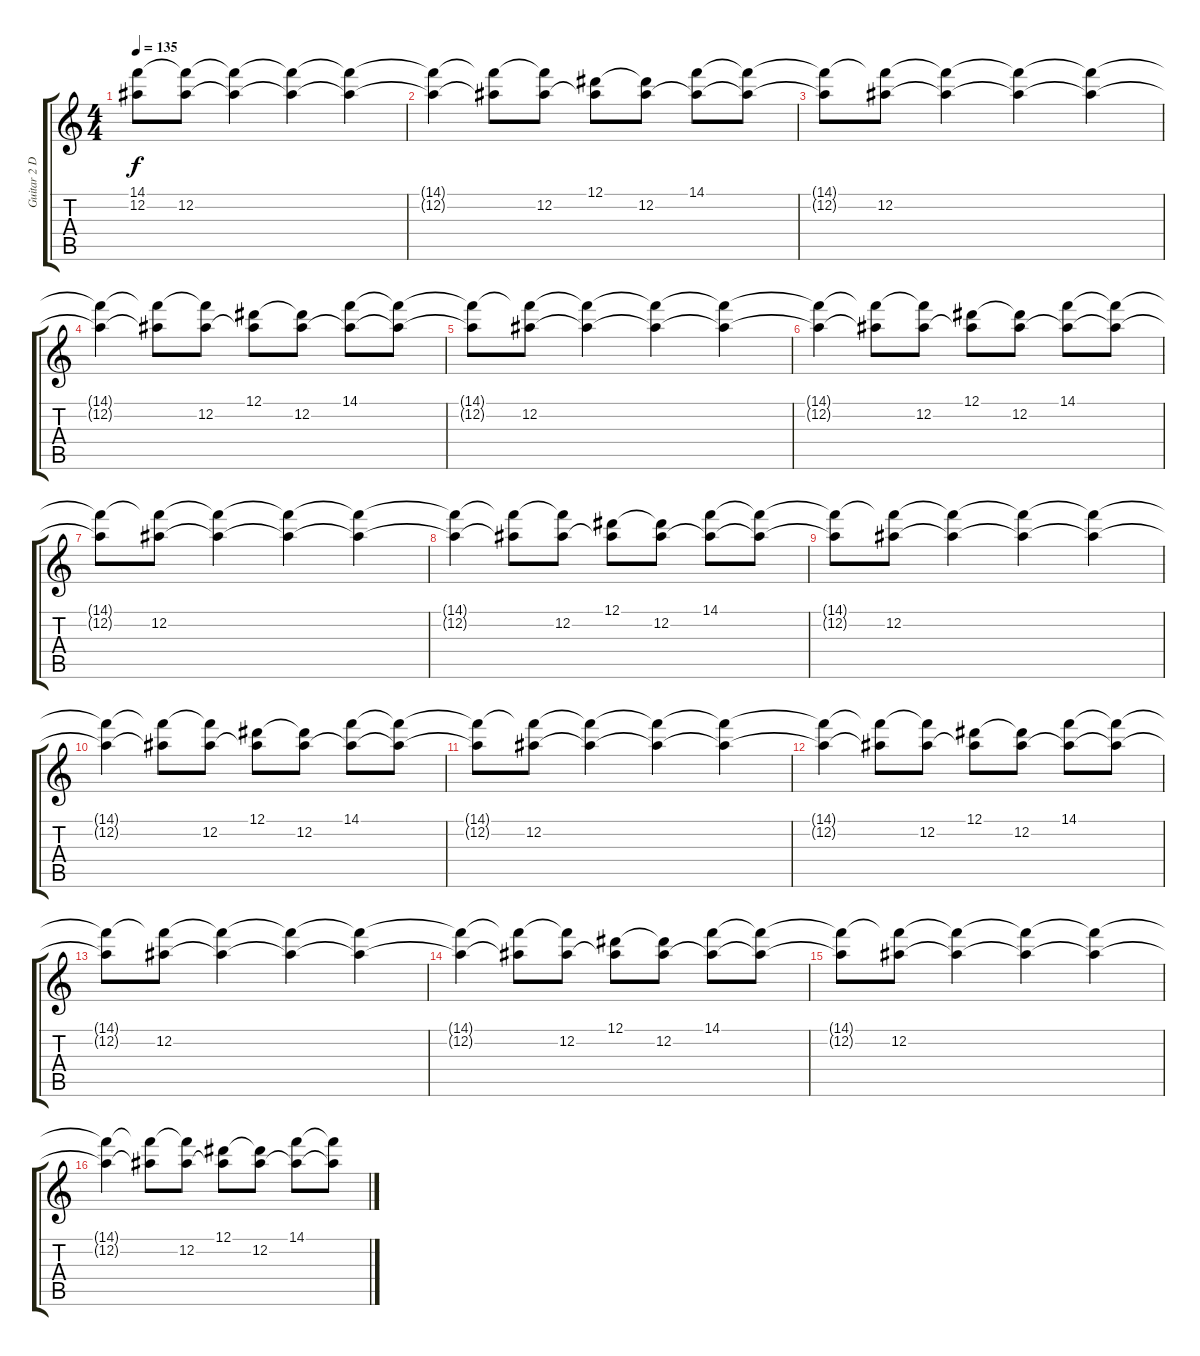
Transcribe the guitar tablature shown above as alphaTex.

\track ("Guitar 2 Delay" "Guitar 2 D") {instrument electricguitarclean}
\staff {score tabs}
\tuning (Eb4 Bb3 Gb3 Db3 Ab2 Eb2) {hide}
\ts (4 4)
\tempo 135
\clef g2
\ks c
(14.1{t} 12.2{t}).8{dy f} (14.1{t} 12.2).8 (14.1{t} 12.2{t}).4 (14.1{t} 12.2{t}).4 (14.1{t} 12.2{t}).4 |
(14.1{t} 12.2{t}).4 (14.1{t} 12.2{t}).8 (14.1{t} 12.2).8 (12.1 12.2{t}).8 (12.1{t} 12.2).8 (14.1 12.2{t}).8 (14.1{t} 12.2{t}).8 |
(14.1{t} 12.2{t}).8 (14.1{t} 12.2).8 (14.1{t} 12.2{t}).4 (14.1{t} 12.2{t}).4 (14.1{t} 12.2{t}).4 |
(14.1{t} 12.2{t}).4 (14.1{t} 12.2{t}).8 (14.1{t} 12.2).8 (12.1 12.2{t}).8 (12.1{t} 12.2).8 (14.1 12.2{t}).8 (14.1{t} 12.2{t}).8 |
(14.1{t} 12.2{t}).8 (14.1{t} 12.2).8 (14.1{t} 12.2{t}).4 (14.1{t} 12.2{t}).4 (14.1{t} 12.2{t}).4 |
(14.1{t} 12.2{t}).4 (14.1{t} 12.2{t}).8 (14.1{t} 12.2).8 (12.1 12.2{t}).8 (12.1{t} 12.2).8 (14.1 12.2{t}).8 (14.1{t} 12.2{t}).8 |
(14.1{t} 12.2{t}).8 (14.1{t} 12.2).8 (14.1{t} 12.2{t}).4 (14.1{t} 12.2{t}).4 (14.1{t} 12.2{t}).4 |
(14.1{t} 12.2{t}).4 (14.1{t} 12.2{t}).8 (14.1{t} 12.2).8 (12.1 12.2{t}).8 (12.1{t} 12.2).8 (14.1 12.2{t}).8 (14.1{t} 12.2{t}).8 |
(14.1{t} 12.2{t}).8 (14.1{t} 12.2).8 (14.1{t} 12.2{t}).4 (14.1{t} 12.2{t}).4 (14.1{t} 12.2{t}).4 |
(14.1{t} 12.2{t}).4 (14.1{t} 12.2{t}).8 (14.1{t} 12.2).8 (12.1 12.2{t}).8 (12.1{t} 12.2).8 (14.1 12.2{t}).8 (14.1{t} 12.2{t}).8 |
(14.1{t} 12.2{t}).8 (14.1{t} 12.2).8 (14.1{t} 12.2{t}).4 (14.1{t} 12.2{t}).4 (14.1{t} 12.2{t}).4 |
(14.1{t} 12.2{t}).4 (14.1{t} 12.2{t}).8 (14.1{t} 12.2).8 (12.1 12.2{t}).8 (12.1{t} 12.2).8 (14.1 12.2{t}).8 (14.1{t} 12.2{t}).8 |
(14.1{t} 12.2{t}).8 (14.1{t} 12.2).8 (14.1{t} 12.2{t}).4 (14.1{t} 12.2{t}).4 (14.1{t} 12.2{t}).4 |
(14.1{t} 12.2{t}).4 (14.1{t} 12.2{t}).8 (14.1{t} 12.2).8 (12.1 12.2{t}).8 (12.1{t} 12.2).8 (14.1 12.2{t}).8 (14.1{t} 12.2{t}).8 |
(14.1{t} 12.2{t}).8 (14.1{t} 12.2).8 (14.1{t} 12.2{t}).4 (14.1{t} 12.2{t}).4 (14.1{t} 12.2{t}).4 |
(14.1{t} 12.2{t}).4 (14.1{t} 12.2{t}).8 (14.1{t} 12.2).8 (12.1 12.2{t}).8 (12.1{t} 12.2).8 (14.1 12.2{t}).8 (14.1{t} 12.2{t}).8
